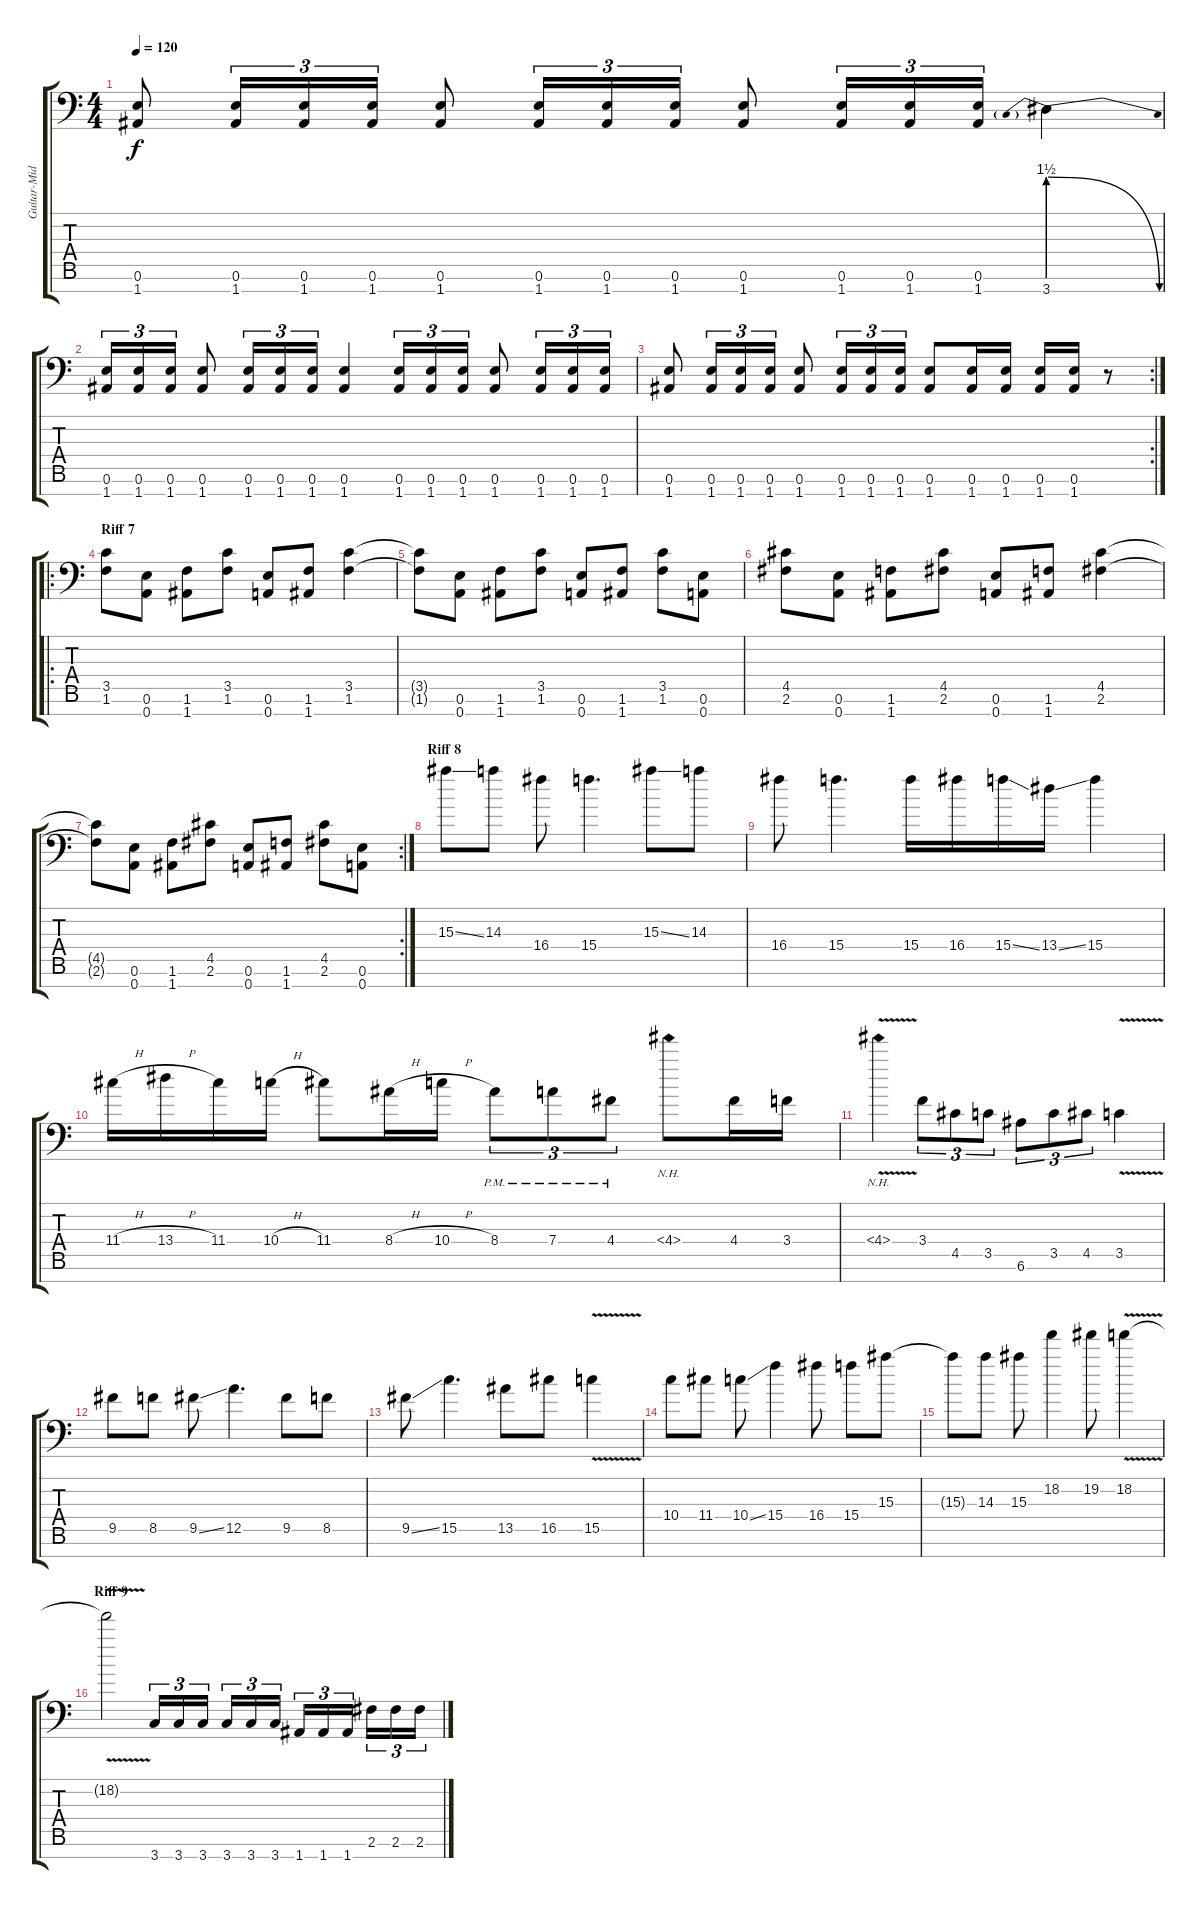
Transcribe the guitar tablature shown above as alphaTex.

\track ("Guitar-Middle" "Guitar-Mid") {instrument overdrivenguitar}
\staff {score tabs}
\tuning (E4 B3 G3 D3 A2 E2 A1) {hide}
\ts (4 4)
\tempo 120
\clef f4
\ks c
(0.6 1.7).8{dy f} (0.6 1.7).16{tu (3 2)} (0.6 1.7).16{tu (3 2)} (0.6 1.7).16{tu (3 2)} (0.6 1.7).8 (0.6 1.7).16{tu (3 2)} (0.6 1.7).16{tu (3 2)} (0.6 1.7).16{tu (3 2)} (0.6 1.7).8 (0.6 1.7).16{tu (3 2)} (0.6 1.7).16{tu (3 2)} (0.6 1.7).16{tu (3 2)} 3.7{be (prebendrelease 0 6 60 0)}.4 |
(0.6 1.7).16{tu (3 2)} (0.6 1.7).16{tu (3 2)} (0.6 1.7).16{tu (3 2)} (0.6 1.7).8 (0.6 1.7).16{tu (3 2)} (0.6 1.7).16{tu (3 2)} (0.6 1.7).16{tu (3 2)} (0.6 1.7).4 (0.6 1.7).16{tu (3 2)} (0.6 1.7).16{tu (3 2)} (0.6 1.7).16{tu (3 2)} (0.6 1.7).8 (0.6 1.7).16{tu (3 2)} (0.6 1.7).16{tu (3 2)} (0.6 1.7).16{tu (3 2)} |
\rc 2
(0.6 1.7).8 (0.6 1.7).16{tu (3 2)} (0.6 1.7).16{tu (3 2)} (0.6 1.7).16{tu (3 2)} (0.6 1.7).8 (0.6 1.7).16{tu (3 2)} (0.6 1.7).16{tu (3 2)} (0.6 1.7).16{tu (3 2)} (0.6 1.7).8 (0.6 1.7).16 (0.6 1.7).16 (0.6 1.7).16 (0.6 1.7).16 r.8 |
\ro
\section ("" "Riff 7")
(3.5 1.6).8 (0.6 0.7).8 (1.6 1.7).8 (3.5 1.6).8 (0.6 0.7).8 (1.6 1.7).8 (3.5 1.6).4 |
(3.5{t} 1.6{t}).8 (0.6 0.7).8 (1.6 1.7).8 (3.5 1.6).8 (0.6 0.7).8 (1.6 1.7).8 (3.5 1.6).8 (0.6 0.7).8 |
(4.5 2.6).8 (0.6 0.7).8 (1.6 1.7).8 (4.5 2.6).8 (0.6 0.7).8 (1.6 1.7).8 (4.5 2.6).4 |
\rc 2
(4.5{t} 2.6{t}).8 (0.6 0.7).8 (1.6 1.7).8 (4.5 2.6).8 (0.6 0.7).8 (1.6 1.7).8 (4.5 2.6).8 (0.6 0.7).8 |
\section ("" "Riff 8")
15.3{ss}.8 14.3.8 16.4.8 15.4.4{d} 15.3{ss}.8 14.3.8 |
16.4.8 15.4.4{d} 15.4.16 16.4.16 15.4{ss}.16 13.4{ss}.16 15.4.4 |
11.4{h}.16 13.4{h}.16 11.4.16 10.4{h}.16 11.4.8 8.4{h}.16 10.4{h}.16 8.4{pm}.8{tu (3 2)} 7.4{pm}.8{tu (3 2)} 4.4{pm}.8{tu (3 2)} 4.4{nh}.8 4.4.16 3.4.16 |
4.4{nh v}.4 3.4.8{tu (3 2)} 4.5.8{tu (3 2)} 3.5.8{tu (3 2)} 6.6.8{tu (3 2)} 3.5.8{tu (3 2)} 4.5.8{tu (3 2)} 3.5{v}.4 |
9.5.8 8.5.8 9.5{ss}.8 12.5.4{d} 9.5.8 8.5.8 |
9.5{ss}.8 15.5.4{d} 13.5.8 16.5.8 15.5{v}.4 |
10.4.8 11.4.8 10.4{ss}.8 15.4.4 16.4.8 15.4.8 15.3.8 |
15.3{t}.8 14.3.8 15.3.8 18.2.4 19.2.8 18.2{v}.4 |
\section ("" "Riff 9")
18.2{t}.2 3.7.16{tu (3 2)} 3.7.16{tu (3 2)} 3.7.16{tu (3 2)} 3.7.16{tu (3 2)} 3.7.16{tu (3 2)} 3.7.16{tu (3 2)} 1.7.16{tu (3 2)} 1.7.16{tu (3 2)} 1.7.16{tu (3 2)} 2.6.16{tu (3 2)} 2.6.16{tu (3 2)} 2.6.16{tu (3 2)}
